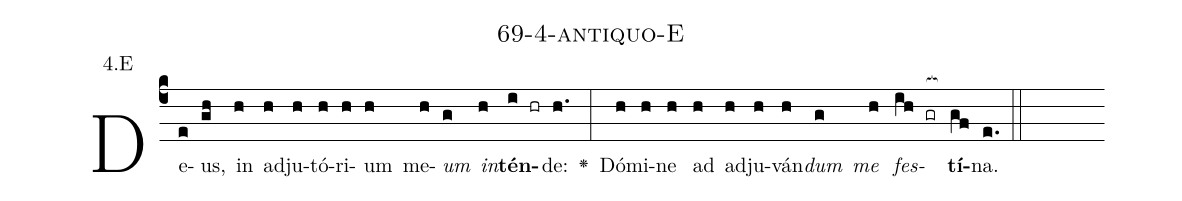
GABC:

name: 69-4-antiquo-E;
annotation: 4.E;
%%
(c4)De(e)us,(gh) in(h) ad(h)ju(h)tó(h)ri(h)um(h) me(h)<i>um</i>(g) <i>in</i>(h)<b>tén</b>(i hr)de:(h.) <v>\greheightstar</v>(:) Dó(h)mi(h)ne(h) ad(h) ad(h)ju(h)ván(h)<i>dum</i>(g) <i>me</i>(h) <i>fes</i>(ih gr[ocb:1{])<b>tí</b>(gf[ocb:0}])na.(e.) (::)


%E(h) u(g) o(h) u(ih) a(gf) e.(e.) (::)
